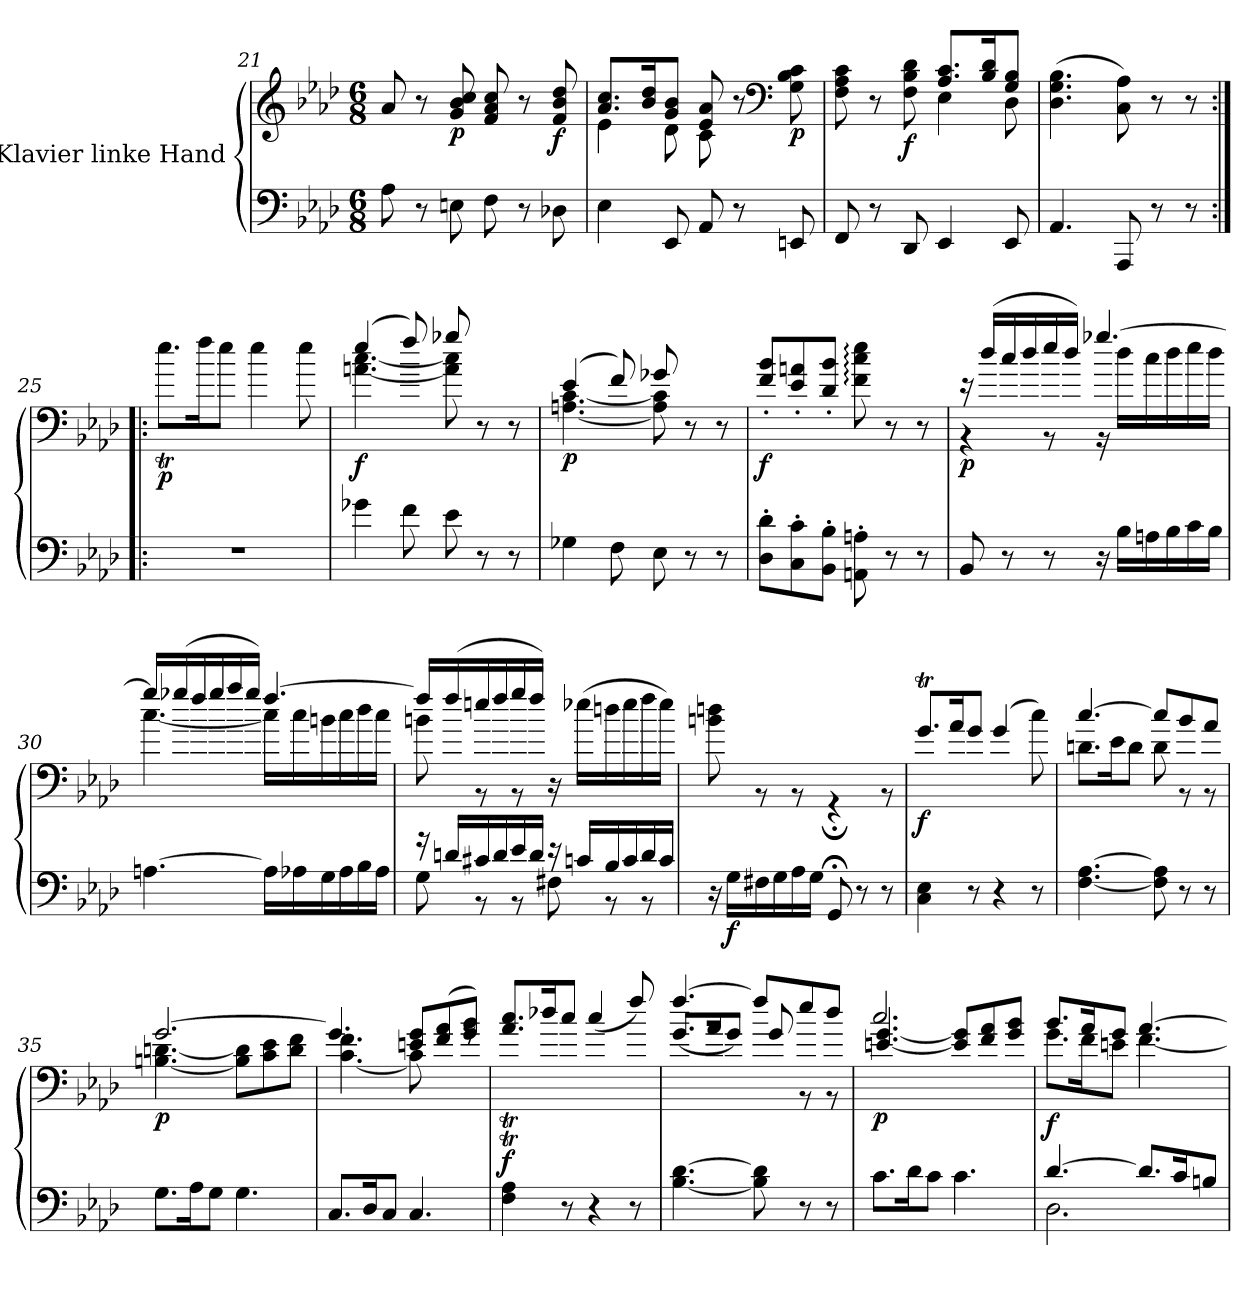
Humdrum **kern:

**kern	**kern	**dynam
*part1	*part1	*part1
*staff2	*staff1	*staff1/2
*I"Klavier linke Hand	*	*
*clefF4	*clefG2	*
*k[b-e-a-d-]	*k[b-e-a-d-]	*
*M6/8	*M6/8	*
=21	=21	=21
8A-\	8a-/	.
8r	8r	.
!	!	!LO:DY:b
8En\	8g/ 8b-/ 8cc/	p
8F\	8f/ 8a-/ 8cc/	.
8r	8r	.
!	!	!LO:DY:b
8D-X\	8f/ 8b-/ 8dd-/	f
=22	=22	=22
*	*^	*
4E-\	8.a-/ 8.cc/L	4e-\	.
.	16b-/ 16dd-/K	.	.
8EE-/	8g/ 8b-/J	8d-\	.
8AA-/	8e-/ 8a-/	8c\	.
8r	8r	4ryy	.
*	*clefF4	*	*
!	!	!	!LO:DY:b
8EEn/	8G\ 8B-\ 8c\	.	p
=23	=23	=23	=23
8FF/	8F\ 8A-\ 8c\	4.ryy	.
8r	8r	.	.
!	!	!	!LO:DY:b
8DD-/	8F\ 8B-\ 8d-\	.	f
4EE-/	8.A-/ 8.c/L	4E-\	.
.	16B-/ 16d-/K	.	.
8EE-/	8G/ 8B-/J	8D-\	.
*	*v	*v	*
=24	=24	=24
4.AA-/	(>4.D-\ 4.G\ 4.B-\	.
8AAA-/	8C\ 8A-\)	.
8r	8r	.
8r	8r	.
=25:|!|:	=25:|!|:	=25:|!|:
*	*^	*
!	!	!	!LO:DY:b
2.r	2.ryy	8.ee-T\L	p
.	.	16ff\K	.
.	.	8ee-\J	.
.	.	4ee-\	.
.	.	8ee-\	.
=26	=26	=26	=26
!	!	!	!LO:DY:b
4g-X\	(>4ee-/	[4.an\ [4.cc\	f
8f\	8ff/)	.	.
8e-\	8gg-X/	8a\] 8cc\]	.
8r	8ryy	8r	.
8r	8ryy	8r	.
=27	=27	=27	=27
!	!	!	!LO:DY:b
4G-X\	(>4e-/	[4.An\ [4.c\	p
8F\	8f/)	.	.
8E-\	8g-X/	8A\] 8c\]	.
8r	8ryy	8r	.
8r	8ryy	8r	.
=28	=28	=28	=28
!	!	!	!LO:DY:b
*	*v	*v	*
8D-\' 8d-\'L	8f/' 8b-/'L	f
8C\' 8c\'	8e-/' 8an/'	.
8BB-\' 8B-\'J	8d-/' 8b-/'J	.
8AAn\' 8An\'	8f\: 8cc\: 8ee-\:	.
8r	8r	.
8r	8r	.
=29	=29	=29
*	*^	*
!	!	!	!LO:DY:b
8BB-/	16r	4r	p
.	(>16dd-/LL	.	.
8r	16cc/	.	.
.	16dd-/	.	.
8r	16ee-/	8r	.
.	16dd-/JJ)	.	.
16r	[4.gg-X/	16r	.
16B-\LL	.	16dd-\LL	.
16An\	.	16cc\	.
16B-\	.	16dd-\	.
16c\	.	16ee-\	.
16B-\JJ	.	16dd-\JJ	.
=30	=30	=30	=30
[4.An\	16gg-/LL]	[4.cc\	.
.	(>16gg-X/	.	.
.	16ff/	.	.
.	16gg-/	.	.
.	16aa-/	.	.
.	16gg-/JJ)	.	.
16A\LL]	[4.ff/	16cc\LL]	.
16A-X\	.	16cc\	.
16G\	.	16bn\	.
16A-\	.	16cc\	.
16B-\	.	16dd-\	.
16A-\JJ	.	16cc\JJ	.
=31	=31	=31	=31
*^	*	*	*
16r	8G\	16ff/LL]	8bn\	.
16dn/LL	.	(>16ff/	.	.
16c#X/	8r	16een/	8r	.
16d/	.	16ff/	.	.
16e-/	8r	16gg/	8r	.
16d/JJ	.	16ff/JJ)	.	.
16r	8F#X\	16r	4.ryy	.
16cn/LL	.	(>16ee-X\LL	.	.
16B-/	8r	16ddn\	.	.
16c/	.	16ee-\	.	.
16d/	8r	16ff\	.	.
16c/JJ	.	16ee-\JJ)	.	.
*v	*v	*	*	*
=32	=32	=32	=32
16r	2.ryy	8bn\ 8ddn\	.
!	!	!	!LO:DY:b=2
16G\LL	.	.	f
16F#X\	.	8r	.
16G\	.	.	.
16A-\	.	8r	.
16G\JJ	.	.	.
8GG;</	.	4r;<	.
8r	.	.	.
8r	.	8r	.
=33	=33	=33	=33
!	!	!	!LO:DY:b
*	*v	*v	*
4C\ 4E-\	8.gt/L	f
.	16a-/K	.
8r	8g/J	.
4r	(>4g/	.
8r	8cc\)	.
=34	=34	=34
*	*^	*
[4.F\ [4.A-\	[4.cc/	8.dn\L	.
.	.	16e-\K	.
.	.	8d\J	.
8F\] 8A-\]	8cc/L]	8d\	.
8r	8b-/	8r	.
8r	8a-/J	8r	.
=35	=35	=35	=35
!	!	!	!LO:DY:b
8.G\L	[2.g/	[4.Bn\ [4.dn\	p
16A-\K	.	.	.
8G\J	.	.	.
4.G\	.	8Bn\] 8d\]L	.
.	.	8c\ 8e-\	.
.	.	8d\ 8f\J	.
=36	=36	=36	=36
8.C/L	4.g/]	[4.c\ 4.f\	.
16D-/K	.	.	.
8C/J	.	.	.
4.C/	8en/ 8g/L	8c\]	.
.	(>8f/ 8a-/	8rg	.
.	8g/ 8b-/J)	8rg	.
=37	=37	=37	=37
!	!	!	!LO:DY:b
4F\ 4A-\	2.ryy	8.a-/T 8.cc/TL	f
.	.	16dd-/K	.
8r	.	8cc/J	.
4r	.	(>4cc/	.
8r	.	8ff/)	.
=38	=38	=38	=38
[4.B-\ [4.d-\	[4.ff/	(>8.g/L	.
.	.	16a-/K	.
.	.	8g/J)	.
8B-\] 8d-\]	8ff/L]	8g/	.
8r	8ee-/	8r	.
8r	8dd-/J	8r	.
=39	=39	=39	=39
!	!	!	!LO:DY:b
8.c\L	2.cc/	[4.en/ [4.g/	p
16d-\K	.	.	.
8c\J	.	.	.
4.c\	.	8e/] 8g/]L	.
.	.	8f/ 8a-/	.
.	.	8g/ 8b-/J	.
=40	=40	=40	=40
*^	*	*	*
!	!	!	!	!LO:DY:b
[4.d-/	2.D-\	8.b-/L	8.g\L	f
.	.	16a-/K	16f\K	.
.	.	8g/J	8en\J	.
8.d-/L]	.	[4.a-/	[4.f\	.
16c/K	.	.	.	.
8Bn/J	.	.	.	.
*v	*v	*	*	*
*	*v	*v	*
=	=	=
*-	*-	*-
